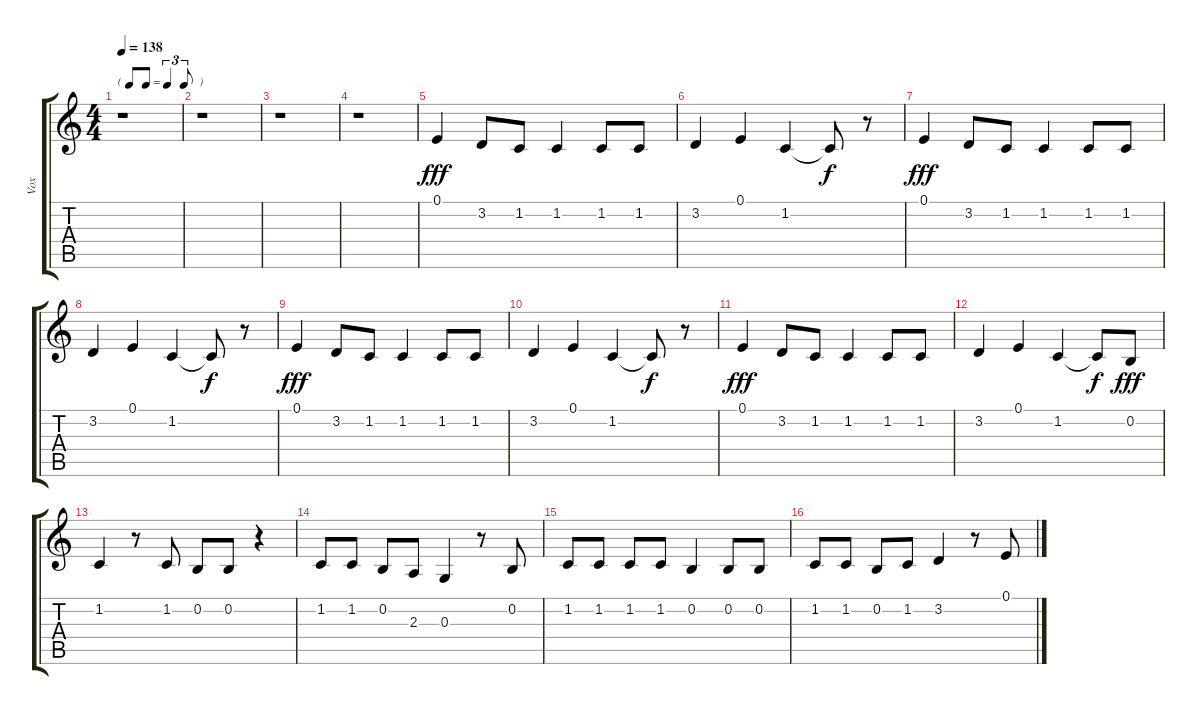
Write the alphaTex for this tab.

\track ("Vox" "Vox") {instrument bassoon}
\staff {score tabs}
\tuning (E4 B3 G3 D3 A2 E2) {hide}
\ts (4 4)
\tf triplet8th
\tempo 138
\clef g2
\ks c
r.1{dy fff instrument bassoon} |
r.1 |
r.1 |
r.1 |
0.1.4 3.2.8 1.2.8 1.2.4 1.2.8 1.2.8 |
3.2.4 0.1.4 1.2.4 1.2{t}.8{dy f} r.8 |
0.1.4{dy fff} 3.2.8 1.2.8 1.2.4 1.2.8 1.2.8 |
3.2.4 0.1.4 1.2.4 1.2{t}.8{dy f} r.8 |
0.1.4{dy fff} 3.2.8 1.2.8 1.2.4 1.2.8 1.2.8 |
3.2.4 0.1.4 1.2.4 1.2{t}.8{dy f} r.8 |
0.1.4{dy fff} 3.2.8 1.2.8 1.2.4 1.2.8 1.2.8 |
3.2.4 0.1.4 1.2.4 1.2{t}.8{dy f} 0.2.8{dy fff} |
1.2.4 r.8 1.2.8 0.2.8 0.2.8 r.4 |
1.2.8 1.2.8 0.2.8 2.3.8 0.3.4 r.8 0.2.8 |
1.2.8 1.2.8 1.2.8 1.2.8 0.2.4 0.2.8 0.2.8 |
1.2.8 1.2.8 0.2.8 1.2.8 3.2.4 r.8 0.1.8
